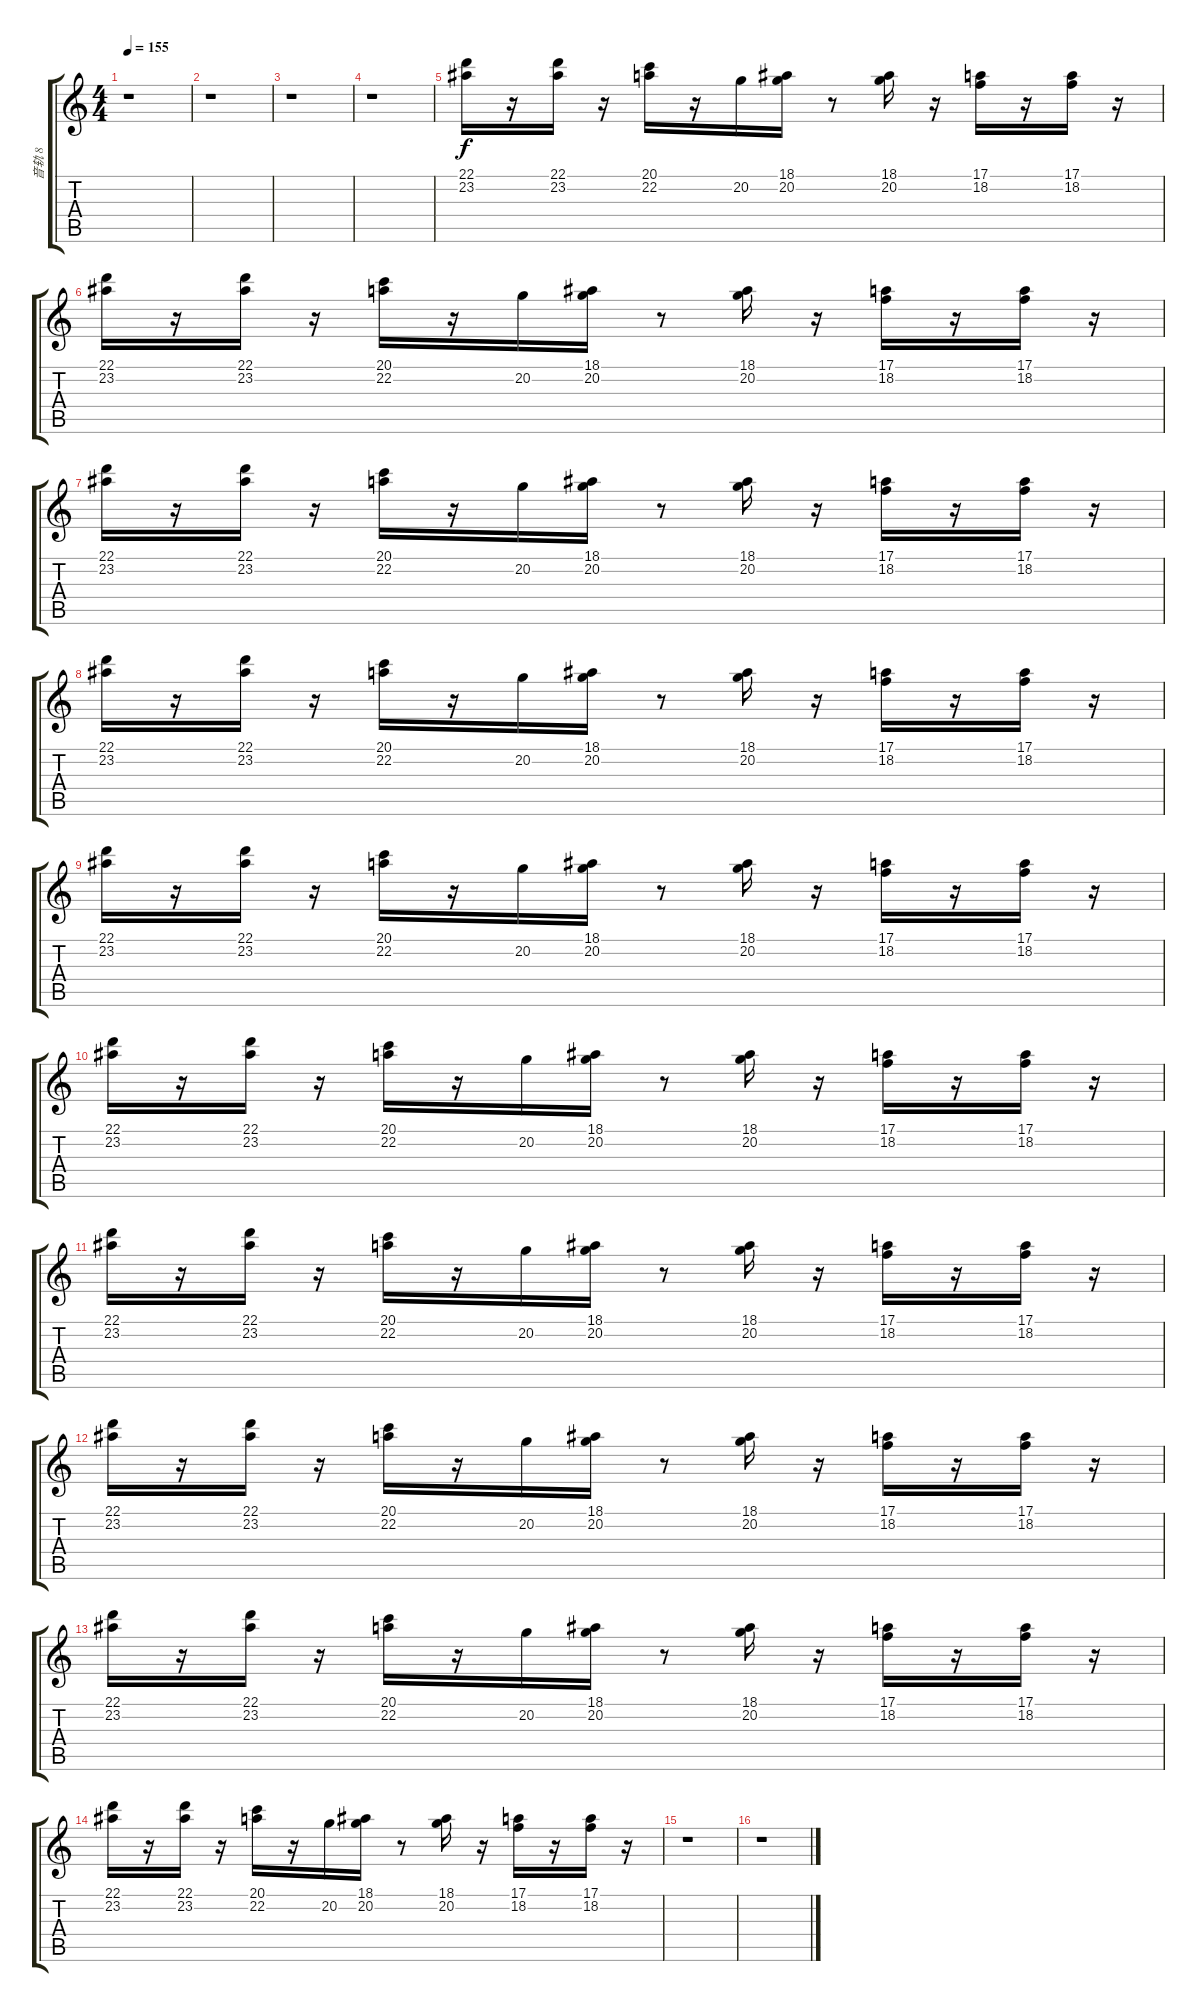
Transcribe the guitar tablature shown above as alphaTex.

\track ("音轨 8" "音轨 8") {instrument synthbrass1}
\staff {score tabs}
\tuning (E4 B3 G3 D3 A2 E2) {hide}
\ts (4 4)
\tempo 155
\clef g2
\ks c
r.1{dy f} |
r.1 |
r.1 |
r.1 |
(22.1 23.2).16 r.16 (22.1 23.2).16 r.16 (20.1 22.2).16 r.16 20.2.16 (18.1 20.2).16 r.8 (18.1 20.2).16 r.16 (17.1 18.2).16 r.16 (17.1 18.2).16 r.16 |
(22.1 23.2).16 r.16 (22.1 23.2).16 r.16 (20.1 22.2).16 r.16 20.2.16 (18.1 20.2).16 r.8 (18.1 20.2).16 r.16 (17.1 18.2).16 r.16 (17.1 18.2).16 r.16 |
(22.1 23.2).16 r.16 (22.1 23.2).16 r.16 (20.1 22.2).16 r.16 20.2.16 (18.1 20.2).16 r.8 (18.1 20.2).16 r.16 (17.1 18.2).16 r.16 (17.1 18.2).16 r.16 |
(22.1 23.2).16 r.16 (22.1 23.2).16 r.16 (20.1 22.2).16 r.16 20.2.16 (18.1 20.2).16 r.8 (18.1 20.2).16 r.16 (17.1 18.2).16 r.16 (17.1 18.2).16 r.16 |
(22.1 23.2).16 r.16 (22.1 23.2).16 r.16 (20.1 22.2).16 r.16 20.2.16 (18.1 20.2).16 r.8 (18.1 20.2).16 r.16 (17.1 18.2).16 r.16 (17.1 18.2).16 r.16 |
(22.1 23.2).16 r.16 (22.1 23.2).16 r.16 (20.1 22.2).16 r.16 20.2.16 (18.1 20.2).16 r.8 (18.1 20.2).16 r.16 (17.1 18.2).16 r.16 (17.1 18.2).16 r.16 |
(22.1 23.2).16 r.16 (22.1 23.2).16 r.16 (20.1 22.2).16 r.16 20.2.16 (18.1 20.2).16 r.8 (18.1 20.2).16 r.16 (17.1 18.2).16 r.16 (17.1 18.2).16 r.16 |
(22.1 23.2).16 r.16 (22.1 23.2).16 r.16 (20.1 22.2).16 r.16 20.2.16 (18.1 20.2).16 r.8 (18.1 20.2).16 r.16 (17.1 18.2).16 r.16 (17.1 18.2).16 r.16 |
(22.1 23.2).16 r.16 (22.1 23.2).16 r.16 (20.1 22.2).16 r.16 20.2.16 (18.1 20.2).16 r.8 (18.1 20.2).16 r.16 (17.1 18.2).16 r.16 (17.1 18.2).16 r.16 |
(22.1 23.2).16 r.16 (22.1 23.2).16 r.16 (20.1 22.2).16 r.16 20.2.16 (18.1 20.2).16 r.8 (18.1 20.2).16 r.16 (17.1 18.2).16 r.16 (17.1 18.2).16 r.16 |
r.1 |
r.1
